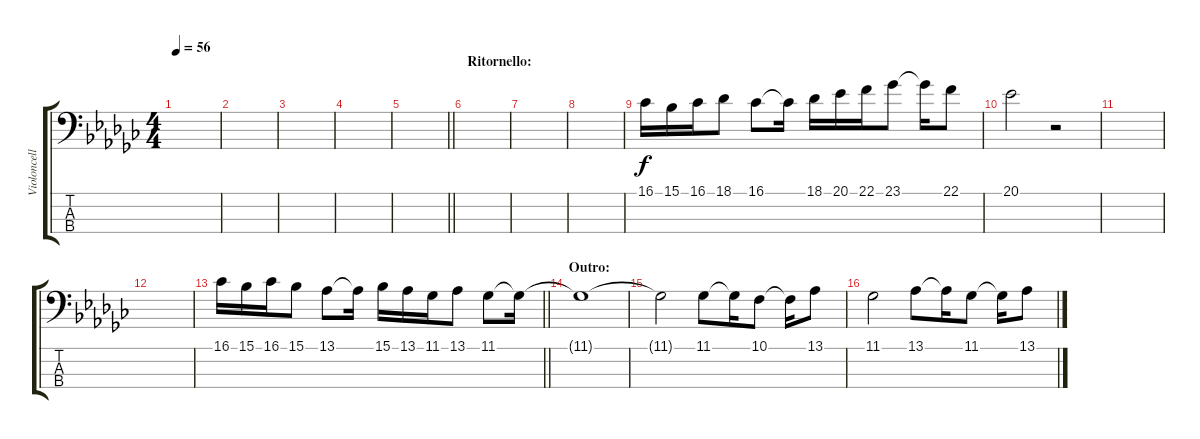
\track ("Violoncello" "Violoncell") {instrument cello}
\staff {score tabs}
\tuning (G2 D2 A1 E1) {hide}
\ts (4 4)
\tempo 56
\clef f4
\ks ebminor
|
|
|
|
\barLineRight lightlight
|
\section ("" "Ritornello:")
|
|
|
16.1.16 15.1.16 16.1.16 18.1.8 16.1.8 16.1{t}.16 18.1.16 20.1.16 22.1.16 23.1.8 23.1{t}.16 22.1.8 |
20.1.2 r.2 |
|
|
\barLineRight lightlight
16.1.16 15.1.16 16.1.16 15.1.8 13.1.8 13.1{t}.16 15.1.16 13.1.16 11.1.16 13.1.8 11.1.8 11.1{t}.16 |
\section ("" "Outro:")
11.1{t}.1 |
11.1{t}.2 11.1.8 11.1{t}.16 10.1.8 10.1{t}.16 13.1.8 |
11.1.2 13.1.8 13.1{t}.16 11.1.8 11.1{t}.16 13.1.8
